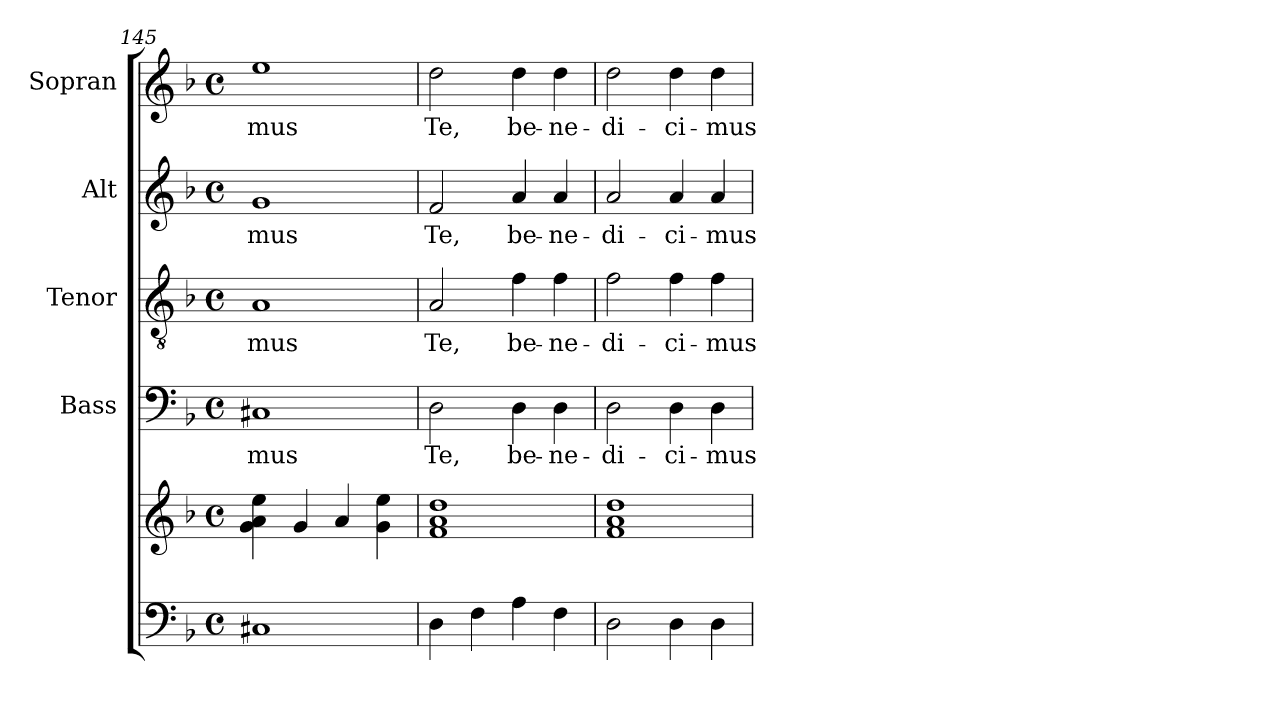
**kern	**kern	**kern	**text	**kern	**text	**kern	**text	**kern	**text
*part5	*part5	*part4	*part4	*part3	*part3	*part2	*part2	*part1	*part1
*staff6	*staff5	*staff4	*staff4	*staff3	*staff3	*staff2	*staff2	*staff1	*staff1
*	*	*I"Bass	*	*I"Tenor	*	*I"Alt	*	*I"Sopran	*
*	*	*I'B.	*	*I'T.	*	*I'A.	*	*I'S.	*
*clefF4	*clefG2	*clefF4	*	*clefGv2	*	*clefG2	*	*clefG2	*
*k[b-]	*k[b-]	*k[b-]	*	*k[b-]	*	*k[b-]	*	*k[b-]	*
*F:	*F:	*F:	*	*F:	*	*F:	*	*F:	*
*M4/4	*M4/4	*M4/4	*	*M4/4	*	*M4/4	*	*M4/4	*
*met(c)	*met(c)	*met(c)	*	*met(c)	*	*met(c)	*	*met(c)	*
=145	=145	=145	=145	=145	=145	=145	=145	=145	=145
!	!	!	!LO:LY:b	!	!LO:LY:b	!	!LO:LY:b	!	!LO:LY:b
1C#X	4g\ 4a\ 4ee\	1C#X	-mus	1A	-mus	1g	-mus	1ee	-mus
.	4g/	.	.	.	.	.	.	.	.
.	4a/	.	.	.	.	.	.	.	.
.	4g\ 4ee\	.	.	.	.	.	.	.	.
=146	=146	=146	=146	=146	=146	=146	=146	=146	=146
!	!	!	!LO:LY:b	!	!LO:LY:b	!	!LO:LY:b	!	!LO:LY:b
4D\	1f 1a 1dd	2D\	Te,	2A/	Te,	2f/	Te,	2dd\	Te,
4F\	.	.	.	.	.	.	.	.	.
!	!	!	!LO:LY:b	!	!LO:LY:b	!	!LO:LY:b	!	!LO:LY:b
4A\	.	4D\	be-	4f\	be-	4a/	be-	4dd\	be-
!	!	!	!LO:LY:b	!	!LO:LY:b	!	!LO:LY:b	!	!LO:LY:b
4F\	.	4D\	-ne-	4f\	-ne-	4a/	-ne-	4dd\	-ne-
!!LO:LB:g=z
=147	=147	=147	=147	=147	=147	=147	=147	=147	=147
!	!	!	!LO:LY:b	!	!LO:LY:b	!	!LO:LY:b	!	!LO:LY:b
2D\	1f 1a 1dd	2D\	-di-	2f\	-di-	2a/	-di-	2dd\	-di-
!	!	!	!LO:LY:b	!	!LO:LY:b	!	!LO:LY:b	!	!LO:LY:b
4D\	.	4D\	-ci-	4f\	-ci-	4a/	-ci-	4dd\	-ci-
!	!	!	!LO:LY:b	!	!LO:LY:b	!	!LO:LY:b	!	!LO:LY:b
4D\	.	4D\	-mus	4f\	-mus	4a/	-mus	4dd\	-mus
=	=	=	=	=	=	=	=	=	=
*-	*-	*-	*-	*-	*-	*-	*-	*-	*-
